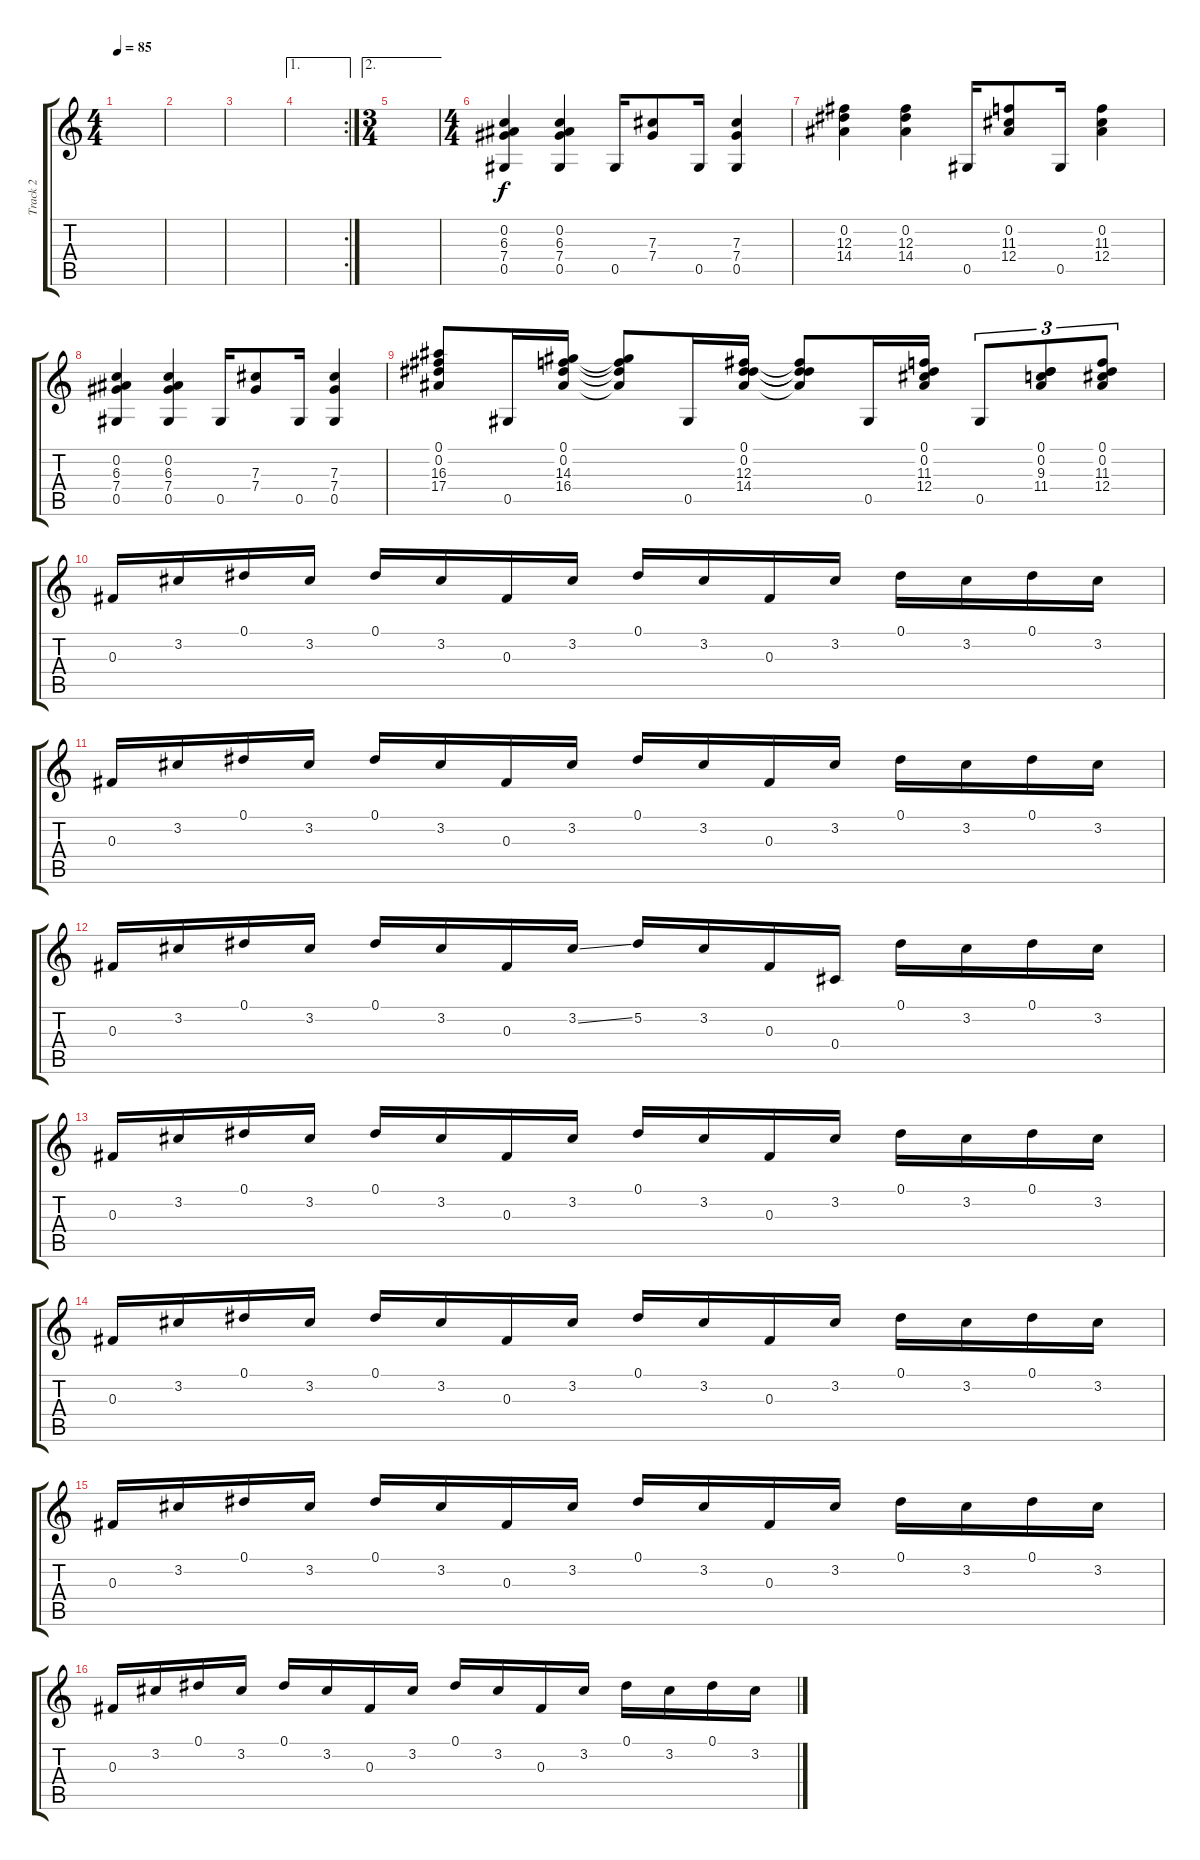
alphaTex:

\track ("Track 2" "Track 2") {instrument acousticguitarsteel}
\staff {score tabs}
\tuning (Eb4 Bb3 Gb3 Db3 Ab2 Eb2) {hide}
\ts (4 4)
\tempo 85
\clef g2
\ks c
|
|
|
\ae 1
\rc 2
|
\ae 2
\ts (3 4)
|
\ts (4 4)
(0.2 6.3 7.4 0.5).4 (0.2 6.3 7.4 0.5).4 0.5.16 (7.3 7.4).8 0.5.16 (7.3 7.4 0.5).4 |
(0.2 12.3 14.4).4 (0.2 12.3 14.4).4 0.5.16 (0.2 11.3 12.4).8 0.5.16 (0.2 11.3 12.4).4 |
(0.2 6.3 7.4 0.5).4 (0.2 6.3 7.4 0.5).4 0.5.16 (7.3 7.4).8 0.5.16 (7.3 7.4 0.5).4 |
(0.1 0.2 16.3 17.4).8{beam Up} 0.5.16{beam Up} (0.1 0.2 14.3 16.4).16{beam Up} (0.1{t} 0.2{t} 14.3{t} 16.4{t}).8 0.5.16 (0.1 0.2 12.3 14.4).16 (0.1{t} 0.2{t} 12.3{t} 14.4{t}).8 0.5.16 (0.1 0.2 11.3 12.4).16 0.5.8{tu (3 2)} (0.1 0.2 9.3 11.4).8{tu (3 2)} (0.1 0.2 11.3 12.4).8{tu (3 2)} |
0.3.16 3.2.16 0.1.16 3.2.16 0.1.16 3.2.16 0.3.16 3.2.16 0.1.16 3.2.16 0.3.16 3.2.16 0.1.16 3.2.16 0.1.16 3.2.16 |
0.3.16 3.2.16 0.1.16 3.2.16 0.1.16 3.2.16 0.3.16 3.2.16 0.1.16 3.2.16 0.3.16 3.2.16 0.1.16 3.2.16 0.1.16 3.2.16 |
0.3.16 3.2.16 0.1.16 3.2.16 0.1.16 3.2.16 0.3.16 3.2{ss}.16 5.2.16 3.2.16 0.3.16 0.4.16 0.1.16 3.2.16 0.1.16 3.2.16 |
0.3.16 3.2.16 0.1.16 3.2.16 0.1.16 3.2.16 0.3.16 3.2.16 0.1.16 3.2.16 0.3.16 3.2.16 0.1.16 3.2.16 0.1.16 3.2.16 |
0.3.16 3.2.16 0.1.16 3.2.16 0.1.16 3.2.16 0.3.16 3.2.16 0.1.16 3.2.16 0.3.16 3.2.16 0.1.16 3.2.16 0.1.16 3.2.16 |
0.3.16 3.2.16 0.1.16 3.2.16 0.1.16 3.2.16 0.3.16 3.2.16 0.1.16 3.2.16 0.3.16 3.2.16 0.1.16 3.2.16 0.1.16 3.2.16 |
0.3.16 3.2.16 0.1.16 3.2.16 0.1.16 3.2.16 0.3.16 3.2.16 0.1.16 3.2.16 0.3.16 3.2.16 0.1.16 3.2.16 0.1.16 3.2.16
